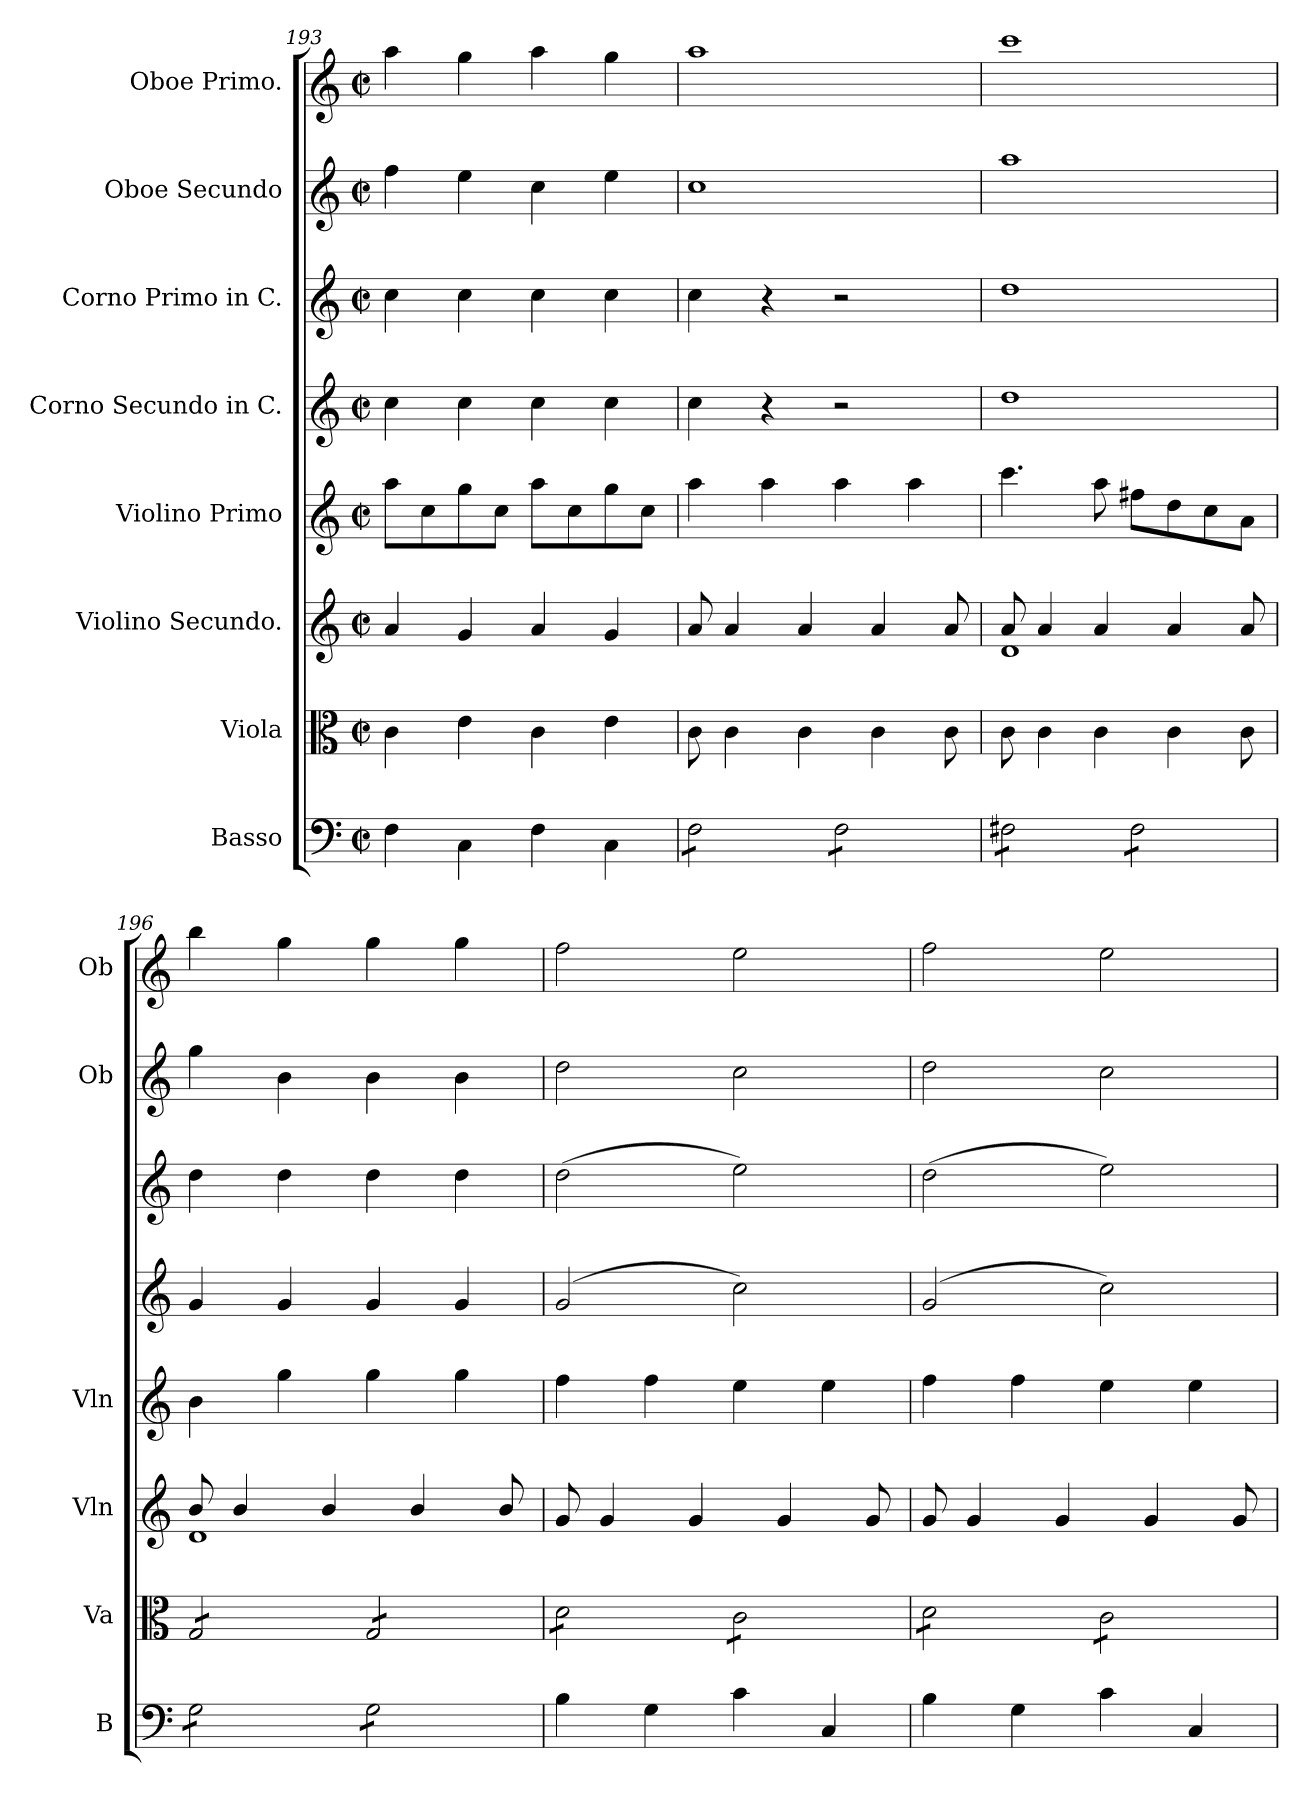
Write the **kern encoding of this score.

**kern	**kern	**kern	**kern	**kern	**kern	**kern	**kern
*part8	*part7	*part6	*part5	*part4	*part3	*part2	*part1
*staff8	*staff7	*staff6	*staff5	*staff4	*staff3	*staff2	*staff1
*I"Basso	*I"Viola	*I"Violino Secundo.	*I"Violino Primo	*I"Corno Secundo in C.	*I"Corno Primo in C.	*I"Oboe Secundo	*I"Oboe Primo.
*I'B	*I'Va	*I'Vln	*I'Vln	*	*	*I'Ob	*I'Ob
*clefF4	*clefC3	*clefG2	*clefG2	*clefG2	*clefG2	*clefG2	*clefG2
*k[]	*k[]	*k[]	*k[]	*k[]	*k[]	*k[]	*k[]
*C:	*C:	*C:	*C:	*C:	*C:	*C:	*C:
*M2/2	*M2/2	*M2/2	*M2/2	*M2/2	*M2/2	*M2/2	*M2/2
*met(c|)	*met(c|)	*met(c|)	*met(c|)	*met(c|)	*met(c|)	*met(c|)	*met(c|)
=193	=193	=193	=193	=193	=193	=193	=193
4F\	4c\	4a/	8aa\L	4cc\	4cc\	4ff\	4aa\
.	.	.	8cc\	.	.	.	.
4C\	4e\	4g/	8gg\	4cc\	4cc\	4ee\	4gg\
.	.	.	8cc\J	.	.	.	.
4F\	4c\	4a/	8aa\L	4cc\	4cc\	4cc\	4aa\
.	.	.	8cc\	.	.	.	.
4C\	4e\	4g/	8gg\	4cc\	4cc\	4ee\	4gg\
.	.	.	8cc\J	.	.	.	.
=194	=194	=194	=194	=194	=194	=194	=194
*tremolo	*	*	*	*	*	*	*
8F\L	8c\	8a/	4aa\	4cc\	4cc\	1cc	1aa
8F\	4c\	4a/	.	.	.	.	.
8F\	.	.	4aa\	4r	4r	.	.
8F\J	4c\	4a/	.	.	.	.	.
8F\L	.	.	4aa\	2r	2r	.	.
8F\	4c\	4a/	.	.	.	.	.
8F\	.	.	4aa\	.	.	.	.
8F\J	8c\	8a/	.	.	.	.	.
=195	=195	=195	=195	=195	=195	=195	=195
*	*	*^	*	*	*	*	*
8F#X\L	8c\	8a/	1d	4.ccc\	1dd	1dd	1aa	1ccc
8F#X\	4c\	4a/	.	.	.	.	.	.
8F#X\	.	.	.	.	.	.	.	.
8F#X\J	4c\	4a/	.	8aa\	.	.	.	.
8F#\L	.	.	.	8ff#X\L	.	.	.	.
8F#\	4c\	4a/	.	8dd\	.	.	.	.
8F#\	.	.	.	8cc\	.	.	.	.
8F#\J	8c\	8a/	.	8a\J	.	.	.	.
=196	=196	=196	=196	=196	=196	=196	=196	=196
*	*tremolo	*	*	*	*	*	*	*
8G\L	8G/L	8b/	1d	4b\	4g/	4dd\	4gg\	4bb\
8G\	8G/	4b/	.	.	.	.	.	.
8G\	8G/	.	.	4gg\	4g/	4dd\	4b\	4gg\
8G\J	8G/J	4b/	.	.	.	.	.	.
8G\L	8G/L	.	.	4gg\	4g/	4dd\	4b\	4gg\
8G\	8G/	4b/	.	.	.	.	.	.
8G\	8G/	.	.	4gg\	4g/	4dd\	4b\	4gg\
8G\J	8G/J	8b/	.	.	.	.	.	.
*Xtremolo	*	*	*	*	*	*	*	*
*	*	*v	*v	*	*	*	*	*
=197	=197	=197	=197	=197	=197	=197	=197
4B\	8d\L	8g/	4ff\	(2g/	(2dd\	2dd\	2ff\
.	8d\	4g/	.	.	.	.	.
4G\	8d\	.	4ff\	.	.	.	.
.	8d\J	4g/	.	.	.	.	.
4c\	8c\L	.	4ee\	2cc\)	2ee\)	2cc\	2ee\
.	8c\	4g/	.	.	.	.	.
4C/	8c\	.	4ee\	.	.	.	.
.	8c\J	8g/	.	.	.	.	.
=198	=198	=198	=198	=198	=198	=198	=198
4B\	8d\L	8g/	4ff\	(2g/	(2dd\	2dd\	2ff\
.	8d\	4g/	.	.	.	.	.
4G\	8d\	.	4ff\	.	.	.	.
.	8d\J	4g/	.	.	.	.	.
4c\	8c\L	.	4ee\	2cc\)	2ee\)	2cc\	2ee\
.	8c\	4g/	.	.	.	.	.
4C/	8c\	.	4ee\	.	.	.	.
.	8c\J	8g/	.	.	.	.	.
*	*Xtremolo	*	*	*	*	*	*
=	=	=	=	=	=	=	=
*-	*-	*-	*-	*-	*-	*-	*-
